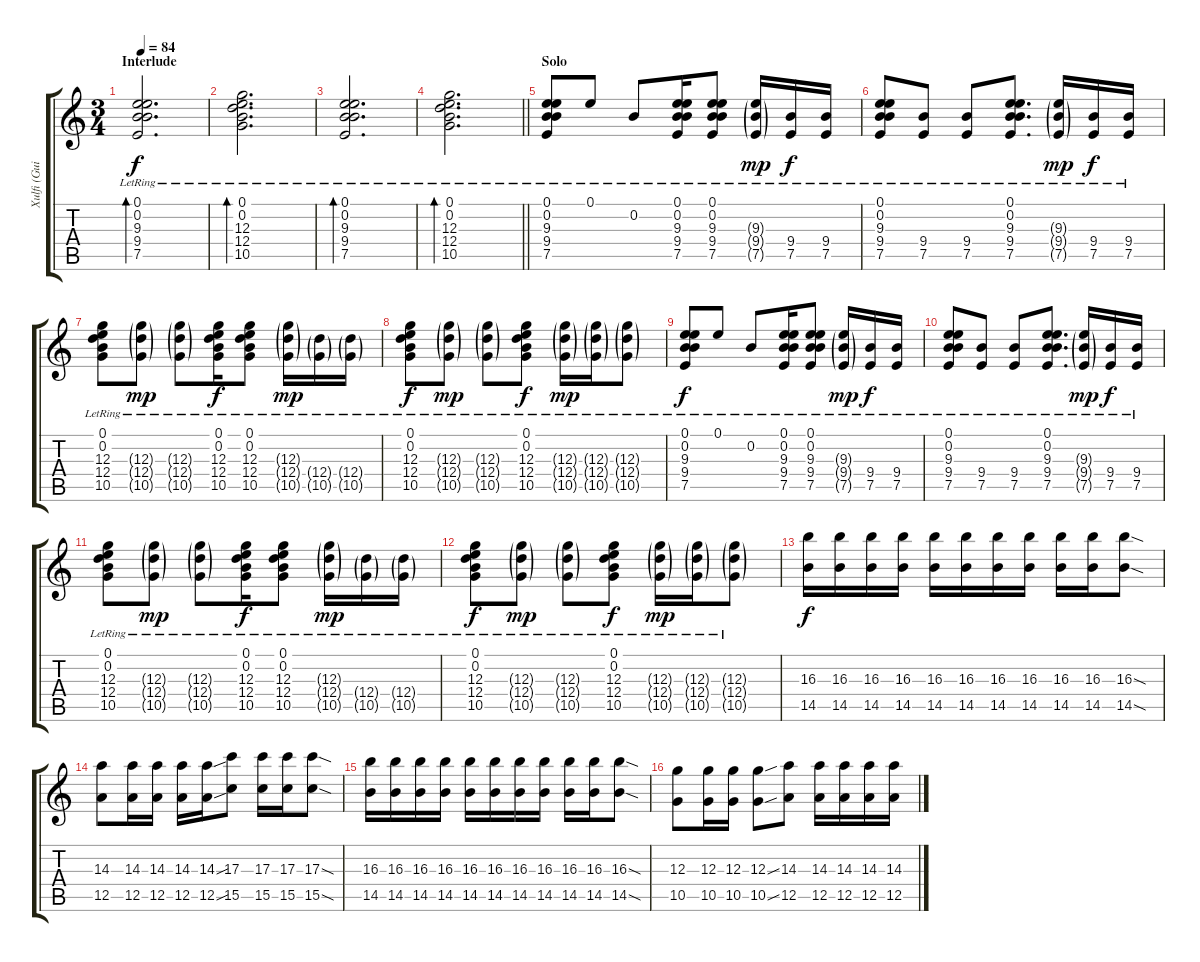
\track ("Xulfi (Guitar 1)" "Xulfi (Gui") {instrument distortionguitar}
\staff {score tabs}
\tuning (E4 B3 G3 D3 A2 D2) {hide}
\ts (3 4)
\section ("" "Interlude")
\tempo 84
\clef g2
\ks c
(0.1{lr} 0.2{lr} 9.3{lr} 9.4{lr} 7.5{lr}).2{d bd 120 dy f volume 8 balance 12 instrument acousticguitarsteel} |
(0.1{lr} 0.2{lr} 12.3{lr} 12.4{lr} 10.5{lr}).2{d bd 120} |
(0.1{lr} 0.2{lr} 9.3{lr} 9.4{lr} 7.5{lr}).2{d bd 120} |
\barLineRight lightlight
(0.1{lr} 0.2{lr} 12.3{lr} 12.4{lr} 10.5{lr}).2{d bd 120} |
\section ("" "Solo")
(0.1{lr} 0.2{lr} 9.3{lr} 9.4{lr} 7.5{lr}).8 0.1{lr}.8 0.2{lr}.8 (0.1{lr} 0.2{lr} 9.3{lr} 9.4{lr} 7.5{lr}).16 (0.1{lr} 0.2{lr} 9.3{lr} 9.4{lr} 7.5{lr}).8 (9.3{g lr} 9.4{g lr} 7.5{g lr}).16{dy mp} (9.4 7.5{lr}).16{dy f} (9.4{lr} 7.5{lr}).16 |
(0.1{lr} 0.2{lr} 9.3{lr} 9.4{lr} 7.5{lr}).8 (9.4{lr} 7.5{lr}).8 (9.4{lr} 7.5{lr}).8 (0.1{lr} 0.2{lr} 9.3{lr} 9.4{lr} 7.5{lr}).8{d} (9.3{g lr} 9.4{g lr} 7.5{g lr}).16{dy mp} (9.4 7.5{lr}).16{dy f} (9.4{lr} 7.5{lr}).16 |
(0.1{lr} 0.2{lr} 12.3{lr} 12.4{lr} 10.5{lr}).8 (12.3{g} 12.4{g lr} 10.5{g lr}).8{dy mp} (12.3{g} 12.4{g lr} 10.5{g lr}).8 (0.1{lr} 0.2{lr} 12.3{lr} 12.4{lr} 10.5{lr}).16{dy f} (0.1{lr} 0.2{lr} 12.3{lr} 12.4{lr} 10.5{lr}).8 (12.3{g} 12.4{g lr} 10.5{g lr}).16{dy mp} (12.4{g lr} 10.5{g lr}).16 (12.4{g lr} 10.5{g lr}).16 |
(0.1{lr} 0.2{lr} 12.3{lr} 12.4{lr} 10.5{lr}).8{dy f} (12.3{g} 12.4{g lr} 10.5{g lr}).8{dy mp} (12.3{g} 12.4{g lr} 10.5{g lr}).8 (0.1{lr} 0.2{lr} 12.3{lr} 12.4{lr} 10.5{lr}).8{dy f} (12.3{g} 12.4{g lr} 10.5{g lr}).16{dy mp} (12.3{g} 12.4{g lr} 10.5{g lr}).16 (12.3{g} 12.4{g lr} 10.5{g lr}).8 |
(0.1{lr} 0.2{lr} 9.3{lr} 9.4{lr} 7.5{lr}).8{dy f} 0.1{lr}.8 0.2{lr}.8 (0.1{lr} 0.2{lr} 9.3{lr} 9.4{lr} 7.5{lr}).16 (0.1{lr} 0.2{lr} 9.3{lr} 9.4{lr} 7.5{lr}).8 (9.3{g lr} 9.4{g lr} 7.5{g lr}).16{dy mp} (9.4 7.5{lr}).16{dy f} (9.4{lr} 7.5{lr}).16 |
(0.1{lr} 0.2{lr} 9.3{lr} 9.4{lr} 7.5{lr}).8 (9.4{lr} 7.5{lr}).8 (9.4{lr} 7.5{lr}).8 (0.1{lr} 0.2{lr} 9.3{lr} 9.4{lr} 7.5{lr}).8{d} (9.3{g lr} 9.4{g lr} 7.5{g lr}).16{dy mp} (9.4 7.5{lr}).16{dy f} (9.4{lr} 7.5{lr}).16 |
(0.1{lr} 0.2{lr} 12.3{lr} 12.4{lr} 10.5{lr}).8 (12.3{g} 12.4{g lr} 10.5{g lr}).8{dy mp} (12.3{g} 12.4{g lr} 10.5{g lr}).8 (0.1{lr} 0.2{lr} 12.3{lr} 12.4{lr} 10.5{lr}).16{dy f} (0.1{lr} 0.2{lr} 12.3{lr} 12.4{lr} 10.5{lr}).8 (12.3{g} 12.4{g lr} 10.5{g lr}).16{dy mp} (12.4{g lr} 10.5{g lr}).16 (12.4{g lr} 10.5{g lr}).16 |
(0.1{lr} 0.2{lr} 12.3{lr} 12.4{lr} 10.5{lr}).8{dy f} (12.3{g} 12.4{g lr} 10.5{g lr}).8{dy mp} (12.3{g} 12.4{g lr} 10.5{g lr}).8 (0.1{lr} 0.2{lr} 12.3{lr} 12.4{lr} 10.5{lr}).8{dy f} (12.3{g} 12.4{g lr} 10.5{g lr}).16{dy mp} (12.3{g} 12.4{g lr} 10.5{g lr}).16 (12.3{g} 12.4{g lr} 10.5{g lr}).8 |
(16.3 14.5).16{dy f volume 13 balance 4 instrument distortionguitar} (16.3 14.5).16 (16.3 14.5).16 (16.3 14.5).16 (16.3 14.5).16 (16.3 14.5).16 (16.3 14.5).16 (16.3 14.5).16 (16.3 14.5).16 (16.3 14.5).16 (16.3{sod} 14.5{sod}).8 |
(14.3 12.5).8 (14.3 12.5).16 (14.3 12.5).16 (14.3 12.5).16 (14.3{sou} 12.5{sou}).16 (17.3 15.5).8 (17.3 15.5).16 (17.3 15.5).16 (17.3{sod} 15.5{sod}).8 |
(16.3 14.5).16 (16.3 14.5).16 (16.3 14.5).16 (16.3 14.5).16 (16.3 14.5).16 (16.3 14.5).16 (16.3 14.5).16 (16.3 14.5).16 (16.3 14.5).16 (16.3 14.5).16 (16.3{sod} 14.5{sod}).8 |
(12.3 10.5).8 (12.3 10.5).16 (12.3 10.5).16 (12.3{sou} 10.5{sou}).8 (14.3 12.5).8 (14.3 12.5).16 (14.3 12.5).16 (14.3 12.5).16 (14.3 12.5).16
